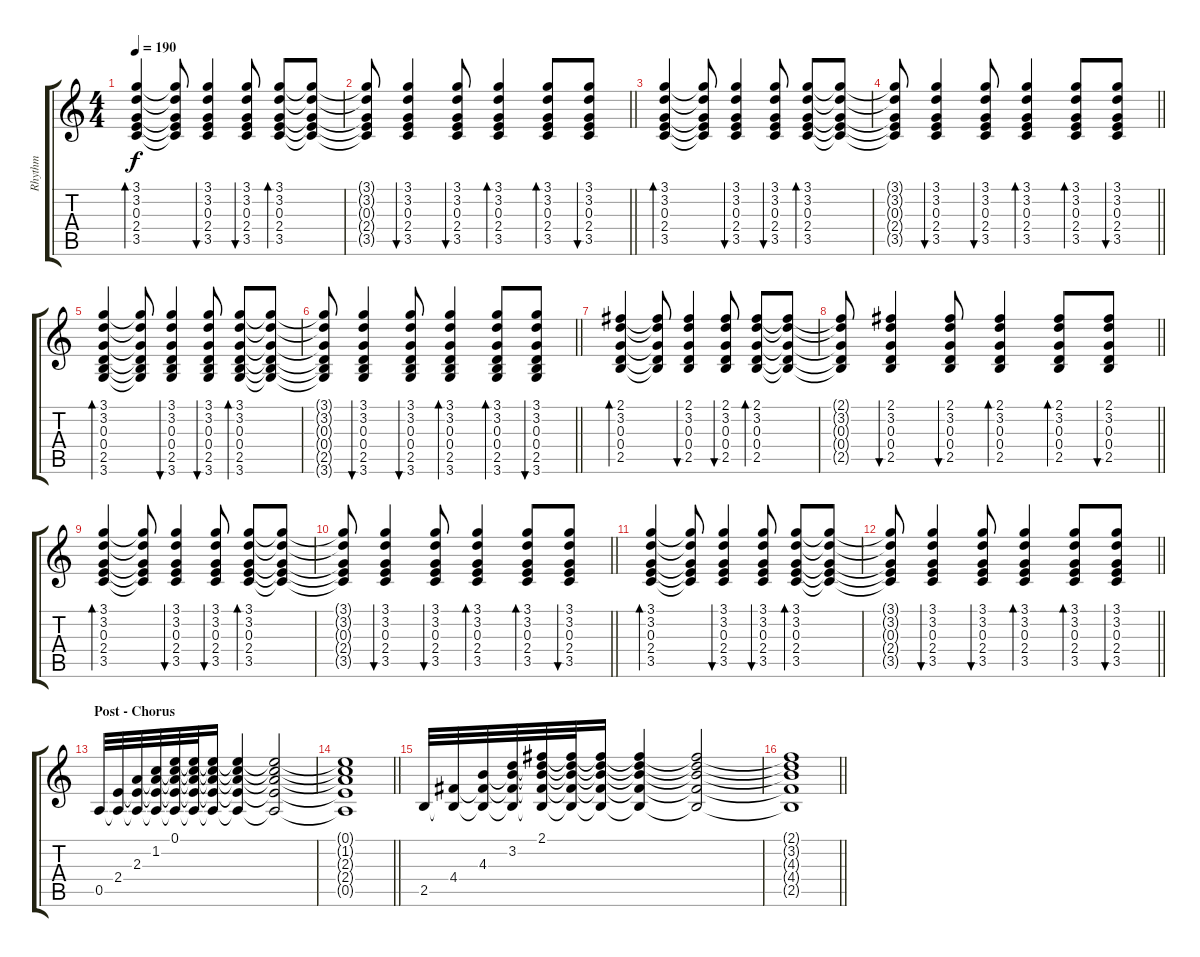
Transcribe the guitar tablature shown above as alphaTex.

\track ("Rhythm" "Rhythm") {instrument acousticguitarsteel}
\staff {score tabs}
\tuning (E4 B3 G3 D3 A2 E2) {hide}
\ts (4 4)
\tempo 190
\clef g2
\ks c
(3.1 3.2 0.3 2.4 3.5).4{bd 60 dy f} (3.1{t} 3.2{t} 0.3{t} 2.4{t} 3.5{t}).8 (3.1 3.2 0.3 2.4 3.5).4{bu 60} (3.1 3.2 0.3 2.4 3.5).8{bu 60} (3.1 3.2 0.3 2.4 3.5).8{bd 60} (3.1{t} 3.2{t} 0.3{t} 2.4{t} 3.5{t}).8 |
\barLineRight lightlight
(3.1{t} 3.2{t} 0.3{t} 2.4{t} 3.5{t}).8 (3.1 3.2 0.3 2.4 3.5).4{bu 60} (3.1 3.2 0.3 2.4 3.5).8{bu 60} (3.1 3.2 0.3 2.4 3.5).4{bd 60} (3.1 3.2 0.3 2.4 3.5).8{bd 60} (3.1 3.2 0.3 2.4 3.5).8{bu 60} |
(3.1 3.2 0.3 2.4 3.5).4{bd 60} (3.1{t} 3.2{t} 0.3{t} 2.4{t} 3.5{t}).8 (3.1 3.2 0.3 2.4 3.5).4{bu 60} (3.1 3.2 0.3 2.4 3.5).8{bu 60} (3.1 3.2 0.3 2.4 3.5).8{bd 60} (3.1{t} 3.2{t} 0.3{t} 2.4{t} 3.5{t}).8 |
\barLineRight lightlight
(3.1{t} 3.2{t} 0.3{t} 2.4{t} 3.5{t}).8 (3.1 3.2 0.3 2.4 3.5).4{bu 60} (3.1 3.2 0.3 2.4 3.5).8{bu 60} (3.1 3.2 0.3 2.4 3.5).4{bd 60} (3.1 3.2 0.3 2.4 3.5).8{bd 60} (3.1 3.2 0.3 2.4 3.5).8{bu 60} |
(3.1 3.2 0.3 0.4 2.5 3.6).4{bd 60} (3.1{t} 3.2{t} 0.3{t} 0.4{t} 2.5{t} 3.6{t}).8 (3.1 3.2 0.3 0.4 2.5 3.6).4{bu 60} (3.1 3.2 0.3 0.4 2.5 3.6).8{bu 60} (3.1 3.2 0.3 0.4 2.5 3.6).8{bd 60} (3.1{t} 3.2{t} 0.3{t} 0.4{t} 2.5{t} 3.6{t}).8 |
\barLineRight lightlight
(3.1{t} 3.2{t} 0.3{t} 0.4{t} 2.5{t} 3.6{t}).8 (3.1 3.2 0.3 0.4 2.5 3.6).4{bu 60} (3.1 3.2 0.3 0.4 2.5 3.6).8{bu 60} (3.1 3.2 0.3 0.4 2.5 3.6).4{bd 60} (3.1 3.2 0.3 0.4 2.5 3.6).8{bd 60} (3.1 3.2 0.3 0.4 2.5 3.6).8{bu 60} |
(2.1 3.2 0.3 0.4 2.5).4{bd 60} (2.1{t} 3.2{t} 0.3{t} 0.4{t} 2.5{t}).8 (2.1 3.2 0.3 0.4 2.5).4{bu 60} (2.1 3.2 0.3 0.4 2.5).8{bu 60} (2.1 3.2 0.3 0.4 2.5).8{bd 60} (2.1{t} 3.2{t} 0.3{t} 0.4{t} 2.5{t}).8 |
\barLineRight lightlight
(2.1{t} 3.2{t} 0.3{t} 0.4{t} 2.5{t}).8 (2.1 3.2 0.3 0.4 2.5).4{bu 60} (2.1 3.2 0.3 0.4 2.5).8{bu 60} (2.1 3.2 0.3 0.4 2.5).4{bd 60} (2.1 3.2 0.3 0.4 2.5).8{bd 60} (2.1 3.2 0.3 0.4 2.5).8{bu 60} |
(3.1 3.2 0.3 2.4 3.5).4{bd 60} (3.1{t} 3.2{t} 0.3{t} 2.4{t} 3.5{t}).8 (3.1 3.2 0.3 2.4 3.5).4{bu 60} (3.1 3.2 0.3 2.4 3.5).8{bu 60} (3.1 3.2 0.3 2.4 3.5).8{bd 60} (3.1{t} 3.2{t} 0.3{t} 2.4{t} 3.5{t}).8 |
\barLineRight lightlight
(3.1{t} 3.2{t} 0.3{t} 2.4{t} 3.5{t}).8 (3.1 3.2 0.3 2.4 3.5).4{bu 60} (3.1 3.2 0.3 2.4 3.5).8{bu 60} (3.1 3.2 0.3 2.4 3.5).4{bd 60} (3.1 3.2 0.3 2.4 3.5).8{bd 60} (3.1 3.2 0.3 2.4 3.5).8{bu 60} |
(3.1 3.2 0.3 2.4 3.5).4{bd 60} (3.1{t} 3.2{t} 0.3{t} 2.4{t} 3.5{t}).8 (3.1 3.2 0.3 2.4 3.5).4{bu 60} (3.1 3.2 0.3 2.4 3.5).8{bu 60} (3.1 3.2 0.3 2.4 3.5).8{bd 60} (3.1{t} 3.2{t} 0.3{t} 2.4{t} 3.5{t}).8 |
\barLineRight lightlight
(3.1{t} 3.2{t} 0.3{t} 2.4{t} 3.5{t}).8 (3.1 3.2 0.3 2.4 3.5).4{bu 60} (3.1 3.2 0.3 2.4 3.5).8{bu 60} (3.1 3.2 0.3 2.4 3.5).4{bd 60} (3.1 3.2 0.3 2.4 3.5).8{bd 60} (3.1 3.2 0.3 2.4 3.5).8{bu 60} |
\section ("" "Post - Chorus")
0.5.32{volume 16} (2.4 0.5{t}).32 (2.3 2.4{t} 0.5{t}).32 (1.2 2.3{t} 2.4{t} 0.5{t}).32 (0.1 1.2{t} 2.3{t} 2.4{t} 0.5{t}).32 (0.1{t} 1.2{t} 2.3{t} 2.4{t} 0.5{t}).32 (0.1{t} 1.2{t} 2.3{t} 2.4{t} 0.5{t}).16 (0.1{t} 1.2{t} 2.3{t} 2.4{t} 0.5{t}).4 (0.1{t} 1.2{t} 2.3{t} 2.4{t} 0.5{t}).2 |
\barLineRight lightlight
(0.1{t} 1.2{t} 2.3{t} 2.4{t} 0.5{t}).1 |
2.5.32 (4.4 2.5{t}).32 (4.3 4.4{t} 2.5{t}).32 (3.2 4.3{t} 4.4{t} 2.5{t}).32 (2.1 3.2{t} 4.3{t} 4.4{t} 2.5{t}).32 (2.1{t} 3.2{t} 4.3{t} 4.4{t} 2.5{t}).32 (2.1{t} 3.2{t} 4.3{t} 4.4{t} 2.5{t}).16 (2.1{t} 3.2{t} 4.3{t} 4.4{t} 2.5{t}).4 (2.1{t} 3.2{t} 4.3{t} 4.4{t} 2.5{t}).2 |
\barLineRight lightlight
(2.1{t} 3.2{t} 4.3{t} 4.4{t} 2.5{t}).1
